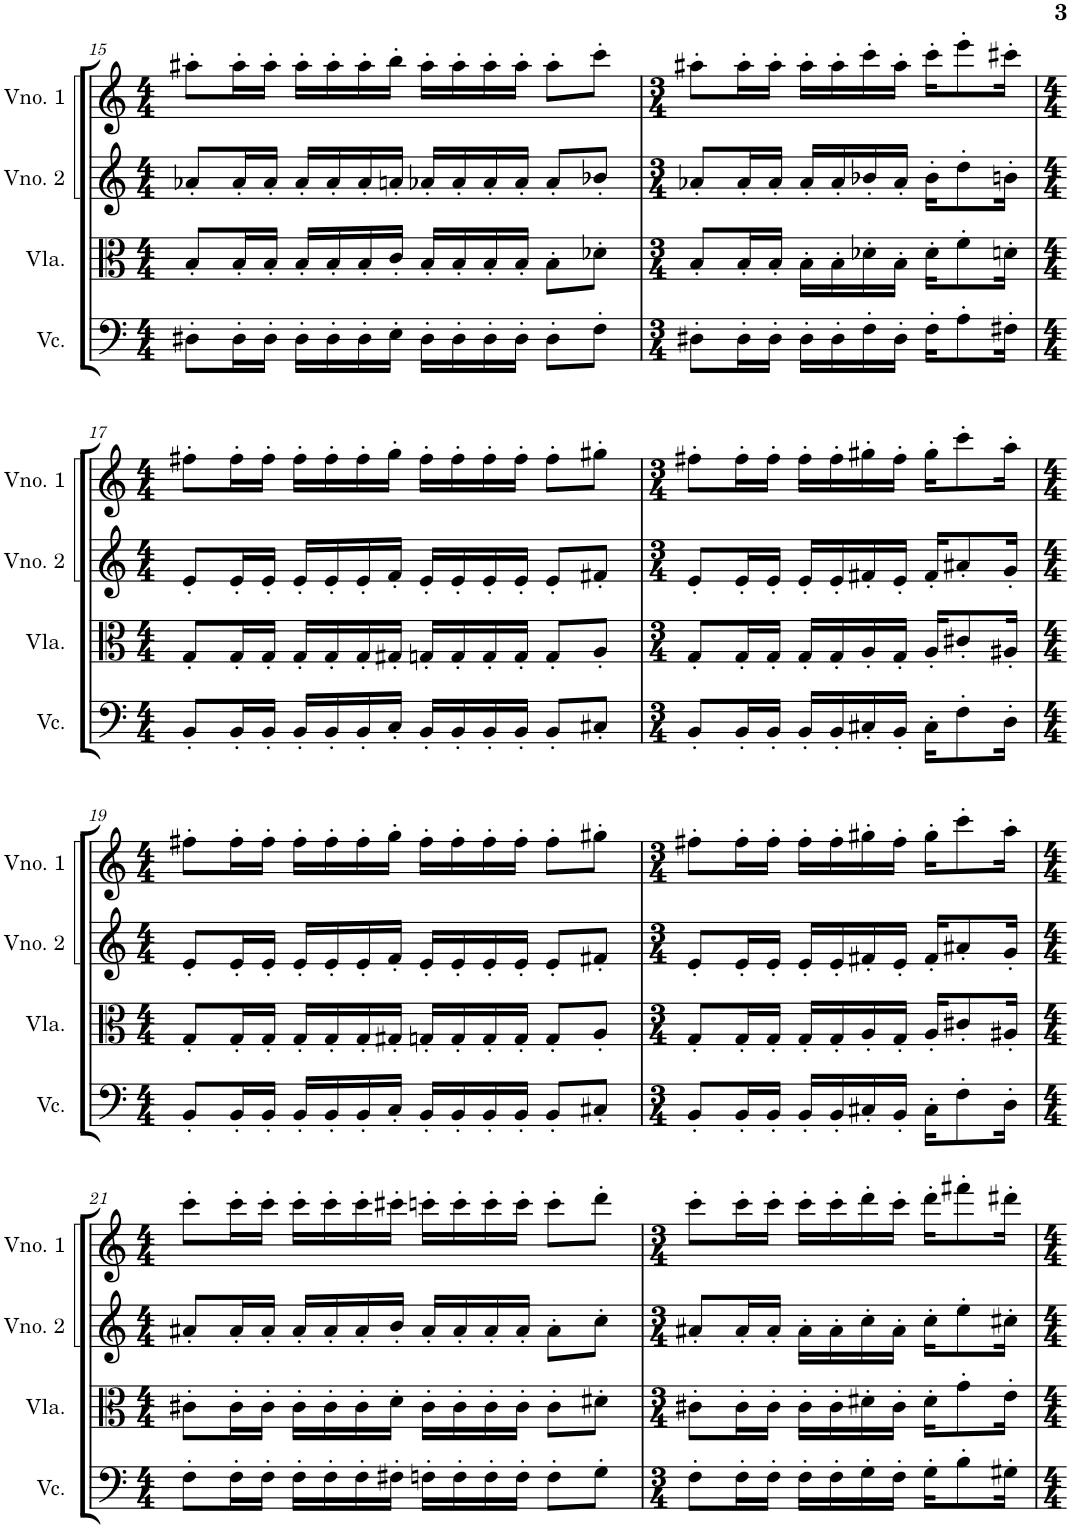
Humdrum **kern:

**kern	**kern	**kern	**kern
*part4	*part3	*part2	*part1
*staff4	*staff3	*staff2	*staff1
*I"Violoncelo	*I"Viola	*I"Violino 2	*I"Violino 1
*I'Vc.	*I'Vla.	*I'Vno. 2	*I'Vno. 1
!!LO:PB:g=z
*clefF4	*clefC3	*clefG2	*clefG2
*k[]	*k[]	*k[]	*k[]
*M4/4	*M4/4	*M4/4	*M4/4
=15	=15	=15	=15
8D#X'\L	8B'/L	8a-X'/L	8aa#X'\L
16D#'\L	16B'/L	16a-'/L	16aa#'\L
16D#'\JJ	16B'/JJ	16a-'/JJ	16aa#'\JJ
16D#'\LL	16B'/LL	16a-'/LL	16aa#'\LL
16D#'\	16B'/	16a-'/	16aa#'\
16D#'\	16B'/	16a-'/	16aa#'\
16E'\JJ	16c'/JJ	16an'/JJ	16bb'\JJ
16D#'\LL	16B'/LL	16a-X'/LL	16aa#'\LL
16D#'\	16B'/	16a-'/	16aa#'\
16D#'\	16B'/	16a-'/	16aa#'\
16D#'\JJ	16B'/JJ	16a-'/JJ	16aa#'\JJ
8D#'\L	8B'\L	8a-'/L	8aa#'\L
8F'\J	8d-X'\J	8b-X'/J	8ccc'\J
=16	=16	=16	=16
*M3/4	*M3/4	*M3/4	*M3/4
8D#X'\L	8B'/L	8a-X'/L	8aa#X'\L
16D#'\L	16B'/L	16a-'/L	16aa#'\L
16D#'\JJ	16B'/JJ	16a-'/JJ	16aa#'\JJ
16D#'\LL	16B'\LL	16a-'/LL	16aa#'\LL
16D#'\	16B'\	16a-'/	16aa#'\
16F'\	16d-X'\	16b-X'/	16ccc'\
16D#'\JJ	16B'\JJ	16a-'/JJ	16aa#'\JJ
16F'\KL	16d-'\KL	16b-'\KL	16ccc'\KL
8A'\	8f'\	8dd'\	8eee'\
16F#X'\Jk	16dn'\Jk	16bn'\Jk	16ccc#X'\Jk
!!LO:LB:g=z
=17	=17	=17	=17
*M4/4	*M4/4	*M4/4	*M4/4
8BB'/L	8G'/L	8e'/L	8ff#X'\L
16BB'/L	16G'/L	16e'/L	16ff#'\L
16BB'/JJ	16G'/JJ	16e'/JJ	16ff#'\JJ
16BB'/LL	16G'/LL	16e'/LL	16ff#'\LL
16BB'/	16G'/	16e'/	16ff#'\
16BB'/	16G'/	16e'/	16ff#'\
16C'/JJ	16G#X'/JJ	16f'/JJ	16gg'\JJ
16BB'/LL	16Gn'/LL	16e'/LL	16ff#'\LL
16BB'/	16G'/	16e'/	16ff#'\
16BB'/	16G'/	16e'/	16ff#'\
16BB'/JJ	16G'/JJ	16e'/JJ	16ff#'\JJ
8BB'/L	8G'/L	8e'/L	8ff#'\L
8C#X'/J	8A'/J	8f#X'/J	8gg#X'\J
=18	=18	=18	=18
*M3/4	*M3/4	*M3/4	*M3/4
8BB'/L	8G'/L	8e'/L	8ff#X'\L
16BB'/L	16G'/L	16e'/L	16ff#'\L
16BB'/JJ	16G'/JJ	16e'/JJ	16ff#'\JJ
16BB'/LL	16G'/LL	16e'/LL	16ff#'\LL
16BB'/	16G'/	16e'/	16ff#'\
16C#X'/	16A'/	16f#X'/	16gg#X'\
16BB'/JJ	16G'/JJ	16e'/JJ	16ff#'\JJ
16C#'\KL	16A'/KL	16f#'/KL	16gg#'\KL
8F'\	8c#X'/	8a#X'/	8ccc'\
16D'\Jk	16A#X'/Jk	16g'/Jk	16aa'\Jk
!!LO:LB:g=z
=19	=19	=19	=19
*M4/4	*M4/4	*M4/4	*M4/4
8BB'/L	8G'/L	8e'/L	8ff#X'\L
16BB'/L	16G'/L	16e'/L	16ff#'\L
16BB'/JJ	16G'/JJ	16e'/JJ	16ff#'\JJ
16BB'/LL	16G'/LL	16e'/LL	16ff#'\LL
16BB'/	16G'/	16e'/	16ff#'\
16BB'/	16G'/	16e'/	16ff#'\
16C'/JJ	16G#X'/JJ	16f'/JJ	16gg'\JJ
16BB'/LL	16Gn'/LL	16e'/LL	16ff#'\LL
16BB'/	16G'/	16e'/	16ff#'\
16BB'/	16G'/	16e'/	16ff#'\
16BB'/JJ	16G'/JJ	16e'/JJ	16ff#'\JJ
8BB'/L	8G'/L	8e'/L	8ff#'\L
8C#X'/J	8A'/J	8f#X'/J	8gg#X'\J
=20	=20	=20	=20
*M3/4	*M3/4	*M3/4	*M3/4
8BB'/L	8G'/L	8e'/L	8ff#X'\L
16BB'/L	16G'/L	16e'/L	16ff#'\L
16BB'/JJ	16G'/JJ	16e'/JJ	16ff#'\JJ
16BB'/LL	16G'/LL	16e'/LL	16ff#'\LL
16BB'/	16G'/	16e'/	16ff#'\
16C#X'/	16A'/	16f#X'/	16gg#X'\
16BB'/JJ	16G'/JJ	16e'/JJ	16ff#'\JJ
16C#'\KL	16A'/KL	16f#'/KL	16gg#'\KL
8F'\	8c#X'/	8a#X'/	8ccc'\
16D'\Jk	16A#X'/Jk	16g'/Jk	16aa'\Jk
!!LO:LB:g=z
=21	=21	=21	=21
*M4/4	*M4/4	*M4/4	*M4/4
8F'\L	8c#X'\L	8a#X'/L	8ccc'\L
16F'\L	16c#'\L	16a#'/L	16ccc'\L
16F'\JJ	16c#'\JJ	16a#'/JJ	16ccc'\JJ
16F'\LL	16c#'\LL	16a#'/LL	16ccc'\LL
16F'\	16c#'\	16a#'/	16ccc'\
16F'\	16c#'\	16a#'/	16ccc'\
16F#X'\JJ	16d'\JJ	16b'/JJ	16ccc#X'\JJ
16Fn'\LL	16c#'\LL	16a#'/LL	16cccn'\LL
16F'\	16c#'\	16a#'/	16ccc'\
16F'\	16c#'\	16a#'/	16ccc'\
16F'\JJ	16c#'\JJ	16a#'/JJ	16ccc'\JJ
8F'\L	8c#'\L	8a#'\L	8ccc'\L
8G'\J	8d#X'\J	8cc'\J	8ddd'\J
=22	=22	=22	=22
*M3/4	*M3/4	*M3/4	*M3/4
8F'\L	8c#X'\L	8a#X'/L	8ccc'\L
16F'\L	16c#'\L	16a#'/L	16ccc'\L
16F'\JJ	16c#'\JJ	16a#'/JJ	16ccc'\JJ
16F'\LL	16c#'\LL	16a#'\LL	16ccc'\LL
16F'\	16c#'\	16a#'\	16ccc'\
16G'\	16d#X'\	16cc'\	16ddd'\
16F'\JJ	16c#'\JJ	16a#'\JJ	16ccc'\JJ
16G'\KL	16d#'\KL	16cc'\KL	16ddd'\KL
8B'\	8g'\	8ee'\	8fff#X'\
16G#X'\Jk	16e'\Jk	16cc#X'\Jk	16ddd#X'\Jk
=	=	=	=
*-	*-	*-	*-
